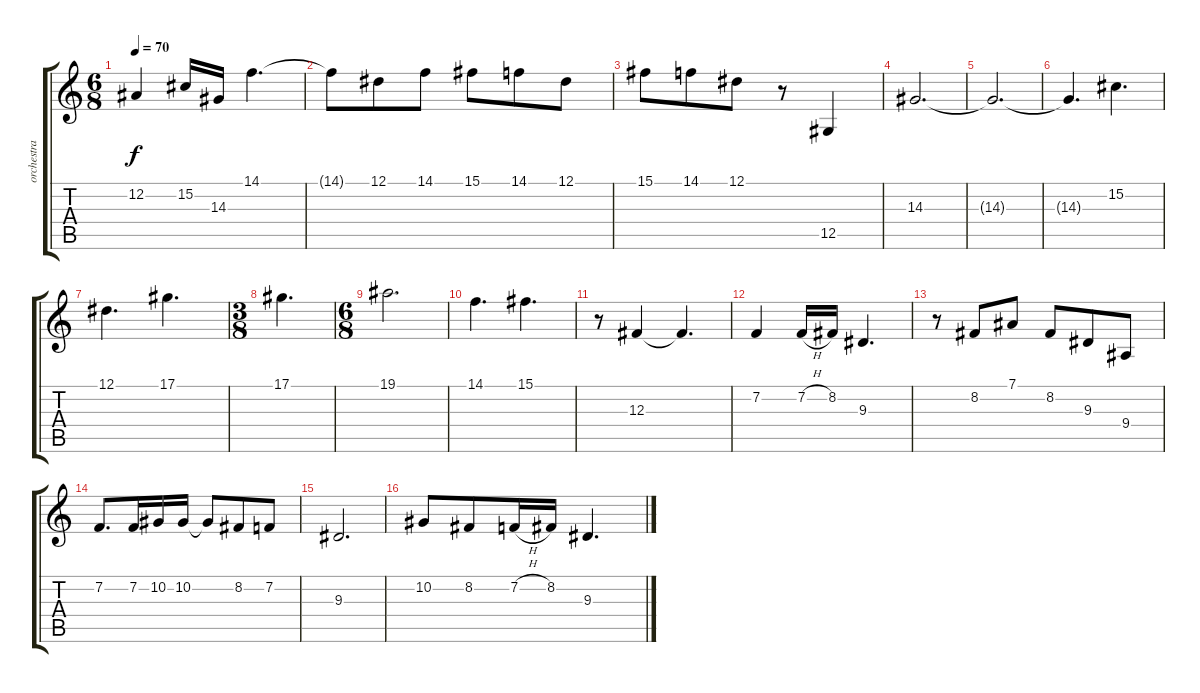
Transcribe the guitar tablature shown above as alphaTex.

\track ("orchestra" "orchestra") {instrument stringensemble1}
\staff {score tabs}
\tuning (Eb4 Bb3 Gb3 Db3 Ab2 Eb2) {hide}
\ts (6 8)
\tempo 70
\clef g2
\ks c
12.2.4{dy f} 15.2.16 14.3.16 14.1.4{d} |
14.1{t}.8 12.1.8 14.1.8 15.1.8 14.1.8 12.1.8 |
15.1.8 14.1.8 12.1.8 r.8 12.5.4 |
14.3.2{d} |
14.3{t}.2{d} |
14.3{t}.4{d} 15.2.4{d} |
12.1.4{d} 17.1.4{d} |
\ts (3 8)
17.1.4{d} |
\ts (6 8)
19.1.2{d} |
14.1.4{d} 15.1.4{d} |
r.8 12.3.4 12.3{t}.4{d} |
7.2.4 7.2{h}.16 8.2.16 9.3.4{d} |
r.8 8.2.8 7.1.8 8.2.8 9.3.8 9.4.8 |
7.2.8{d} 7.2.16 10.2.16 10.2.16 10.2{t}.8 8.2.8 7.2.8 |
9.3.2{d} |
10.2.8 8.2.8 7.2{h}.16 8.2.16 9.3.4{d}
